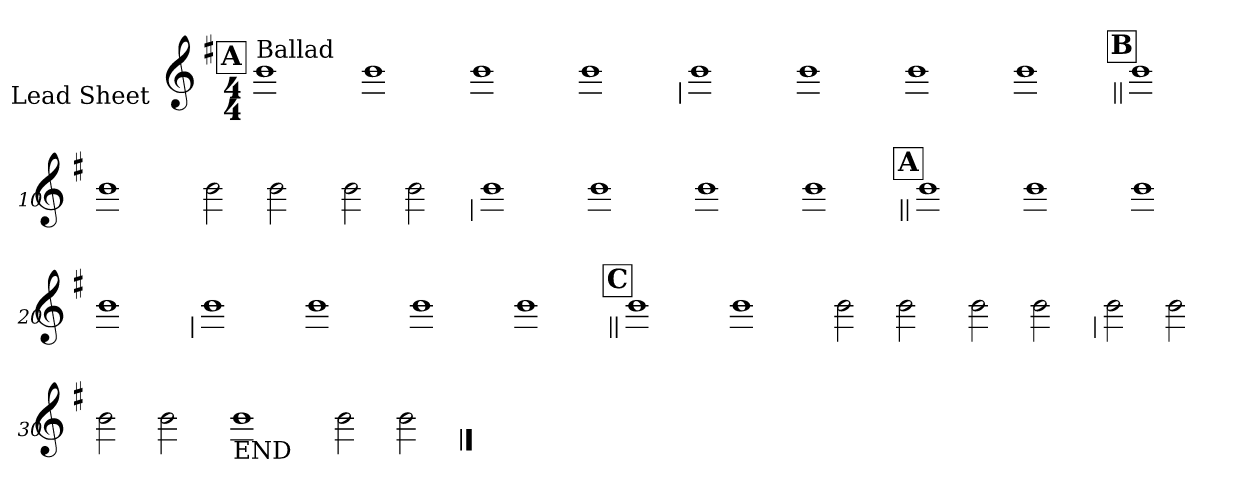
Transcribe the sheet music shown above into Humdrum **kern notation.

**kern
*part1
*staff1
*I"Lead Sheet
*stria0
*clefG2
*k[f#]
*G:
*M4/4
!!LO:REH:place=s1:a:t=A
=1||
!LO:TX:a:t=Ballad
1b
=2-
1b
=3-
1b
=4-
1b
!!LO:LB:g=z
=5
1b
=6-
1b
=7-
1b
=8-
1b
!!LO:LB:g=z
!!LO:REH:place=s1:a:t=B
=9||
1b
=10-
1b
=11-
2b
2b
=12-
2b
2b
!!LO:LB:g=z
=13
1b
=14-
1b
=15-
1b
=16-
1b
!!LO:LB:g=z
!!LO:REH:place=s1:a:t=A
=17||
1b
=18-
1b
=19-
1b
=20-
1b
!!LO:LB:g=z
=21
1b
=22-
1b
=23-
1b
=24-
1b
!!LO:LB:g=z
!!LO:REH:place=s1:a:t=C
=25||
1b
=26-
1b
=27-
2b
2b
=28-
2b
2b
!!LO:LB:g=z
=29
2b
2b
=30-
2b
2b
=31-
!LO:TX:b:t=END
1b
=32-
2b
2b
==
*-
